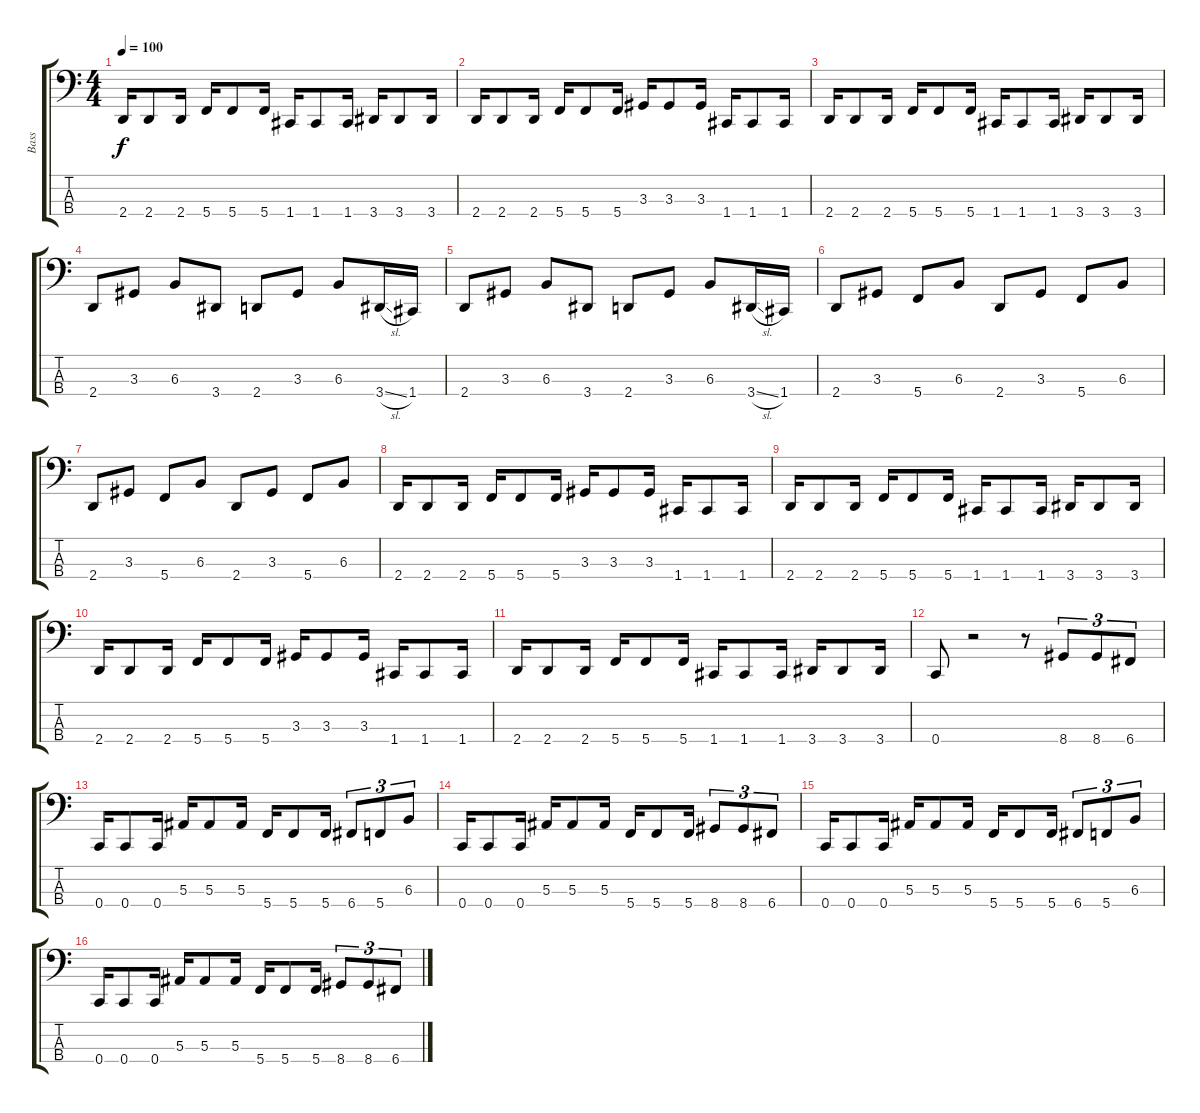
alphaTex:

\track ("Bass" "Bass") {instrument electricbasspick}
\staff {score tabs}
\tuning (Eb2 Bb1 F1 C1) {hide}
\ts (4 4)
\tempo 100
\clef f4
\ks c
2.4.16{dy f} 2.4.8 2.4.16 5.4.16 5.4.8 5.4.16 1.4.16 1.4.8 1.4.16 3.4.16 3.4.8 3.4.16 |
2.4.16 2.4.8 2.4.16 5.4.16 5.4.8 5.4.16 3.3.16 3.3.8 3.3.16 1.4.16 1.4.8 1.4.16 |
2.4.16 2.4.8 2.4.16 5.4.16 5.4.8 5.4.16 1.4.16 1.4.8 1.4.16 3.4.16 3.4.8 3.4.16 |
2.4.8 3.3.8 6.3.8 3.4.8 2.4.8 3.3.8 6.3.8 3.4{sl}.16 1.4.16 |
2.4.8 3.3.8 6.3.8 3.4.8 2.4.8 3.3.8 6.3.8 3.4{sl}.16 1.4.16 |
2.4.8 3.3.8 5.4.8 6.3.8 2.4.8 3.3.8 5.4.8 6.3.8 |
2.4.8 3.3.8 5.4.8 6.3.8 2.4.8 3.3.8 5.4.8 6.3.8 |
2.4.16 2.4.8 2.4.16 5.4.16 5.4.8 5.4.16 3.3.16 3.3.8 3.3.16 1.4.16 1.4.8 1.4.16 |
2.4.16 2.4.8 2.4.16 5.4.16 5.4.8 5.4.16 1.4.16 1.4.8 1.4.16 3.4.16 3.4.8 3.4.16 |
2.4.16 2.4.8 2.4.16 5.4.16 5.4.8 5.4.16 3.3.16 3.3.8 3.3.16 1.4.16 1.4.8 1.4.16 |
2.4.16 2.4.8 2.4.16 5.4.16 5.4.8 5.4.16 1.4.16 1.4.8 1.4.16 3.4.16 3.4.8 3.4.16 |
0.4.8 r.2 r.8 8.4.8{tu (3 2)} 8.4.8{tu (3 2)} 6.4.8{tu (3 2)} |
0.4.16 0.4.8 0.4.16 5.3.16 5.3.8 5.3.16 5.4.16 5.4.8 5.4.16 6.4.8{tu (3 2)} 5.4.8{tu (3 2)} 6.3.8{tu (3 2)} |
0.4.16 0.4.8 0.4.16 5.3.16 5.3.8 5.3.16 5.4.16 5.4.8 5.4.16 8.4.8{tu (3 2)} 8.4.8{tu (3 2)} 6.4.8{tu (3 2)} |
0.4.16 0.4.8 0.4.16 5.3.16 5.3.8 5.3.16 5.4.16 5.4.8 5.4.16 6.4.8{tu (3 2)} 5.4.8{tu (3 2)} 6.3.8{tu (3 2)} |
0.4.16 0.4.8 0.4.16 5.3.16 5.3.8 5.3.16 5.4.16 5.4.8 5.4.16 8.4.8{tu (3 2)} 8.4.8{tu (3 2)} 6.4.8{tu (3 2)}
